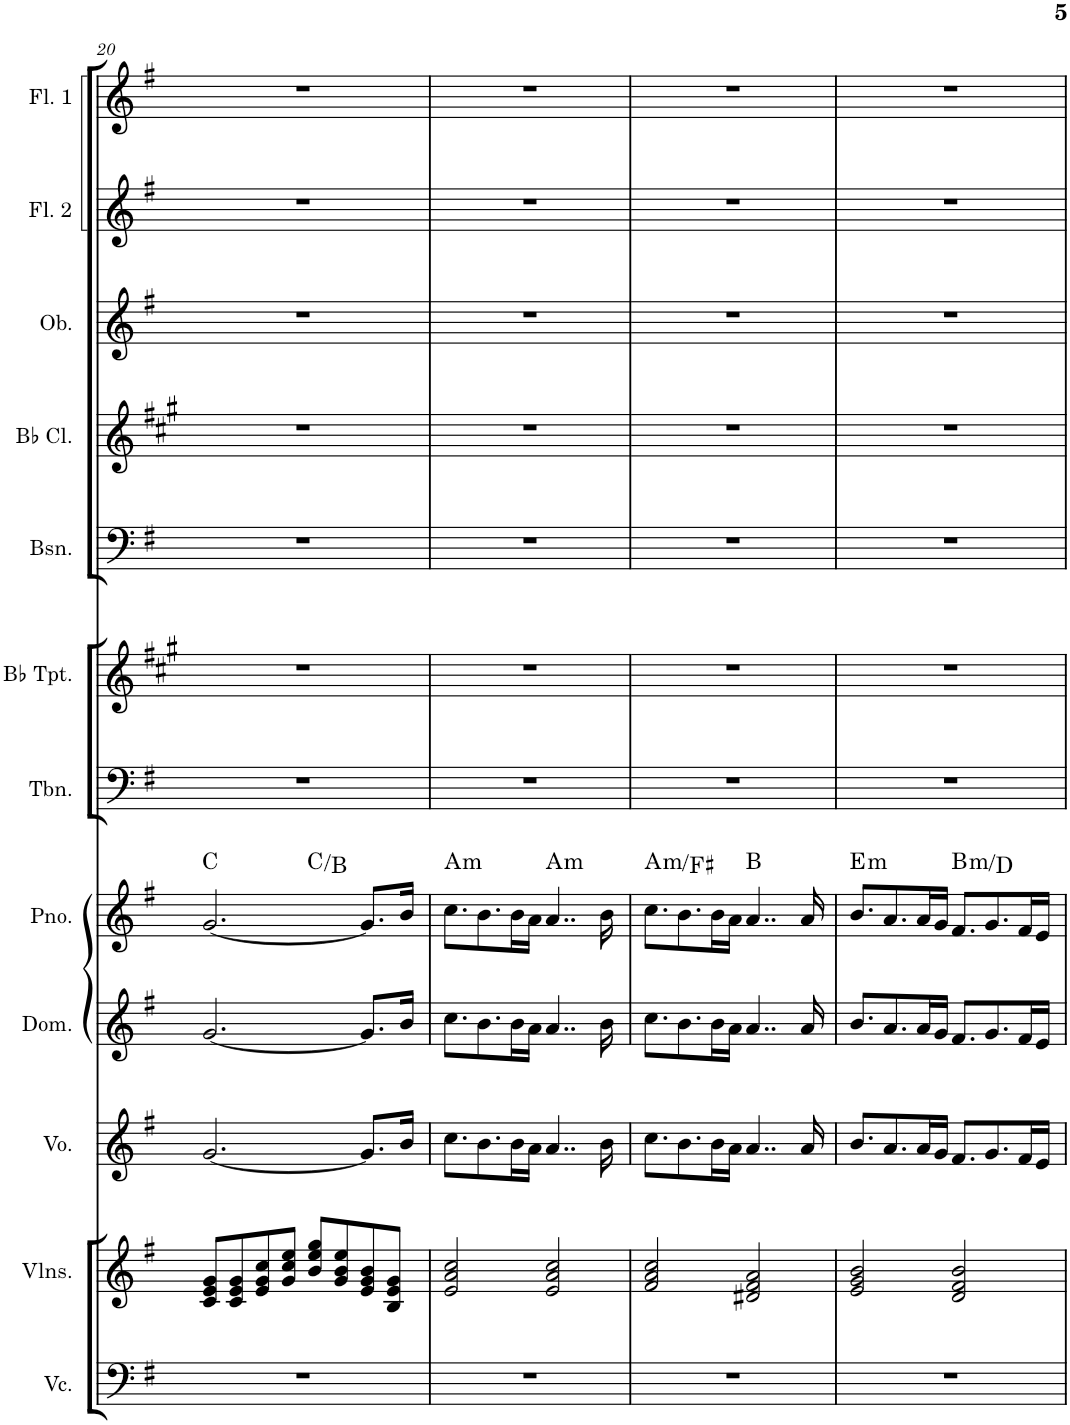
**kern	**kern	**kern	**kern	**kern	**harte	**kern	**kern	**kern	**kern	**kern	**kern	**kern
*part12	*part11	*part10	*part9	*part8	*part8	*part7	*part6	*part5	*part4	*part3	*part2	*part1
*staff12	*staff11	*staff10	*staff9	*staff8	*	*staff7	*staff6	*staff5	*staff4	*staff3	*staff2	*staff1
*I"Violoncello	*I"Violins	*I"Voice	*I"Domra	*I"Piano	*	*I"Trombone	*I"Bb Trumpet	*I"Bassoon	*I"Bb Clarinet	*I"Oboe	*I"Flute 2	*I"Flute 1
*I'Vc.	*I'Vlns.	*I'Vo.	*I'Dom.	*I'Pno.	*	*I'Tbn.	*I'Bb Tpt.	*I'Bsn.	*I'Bb Cl.	*I'Ob.	*I'Fl. 2	*I'Fl. 1
!!LO:PB:g=z
*clefF4	*clefG2	*clefG2	*clefG2	*clefG2	*	*clefF4	*clefG2	*clefF4	*clefG2	*clefG2	*clefG2	*clefG2
*	*	*	*	*	*	*	*Trd1c2	*	*Trd1c2	*	*	*
*k[f#]	*k[f#]	*k[f#]	*k[f#]	*k[f#]	*	*k[f#]	*k[f#c#g#]	*k[f#]	*k[f#c#g#]	*k[f#]	*k[f#]	*k[f#]
*M4/4	*M4/4	*M4/4	*M4/4	*M4/4	*	*M4/4	*M4/4	*M4/4	*M4/4	*M4/4	*M4/4	*M4/4
=20	=20	=20	=20	=20	=20	=20	=20	=20	=20	=20	=20	=20
*	*	*	*	*^	*	*	*	*	*	*	*	*
1r	8c/ 8e/ 8g/L	[2.g/	[2.g/	[2.g/	2ryy	C:maj	1r	1r	1r	1r	1r	1r	1r
.	8c/ 8e/ 8g/	.	.	.	.	.	.	.	.	.	.	.	.
.	8e/ 8g/ 8cc/	.	.	.	.	.	.	.	.	.	.	.	.
.	8g/ 8cc/ 8ee/J	.	.	.	.	.	.	.	.	.	.	.	.
.	8b/ 8ee/ 8gg/L	.	.	.	2ryy	C:maj/7	.	.	.	.	.	.	.
.	8g/ 8b/ 8ee/	.	.	.	.	.	.	.	.	.	.	.	.
.	8e/ 8g/ 8b/	8.g/L]	8.g/L]	8.g/L]	.	.	.	.	.	.	.	.	.
.	8B/ 8e/ 8g/J	.	.	.	.	.	.	.	.	.	.	.	.
.	.	16b/Jk	16b/Jk	16b/Jk	.	.	.	.	.	.	.	.	.
=21	=21	=21	=21	=21	=21	=21	=21	=21	=21	=21	=21	=21	=21
!	!	!	!	!	!	!LO:H:kt=m	!	!	!	!	!	!	!
*	*	*	*	*v	*v	*	*	*	*	*	*	*	*
1r	2e/ 2a/ 2cc/	8.cc\L	8.cc\L	8.cc\L	A:min	1r	1r	1r	1r	1r	1r	1r
.	.	8.b\	8.b\	8.b\	.	.	.	.	.	.	.	.
.	.	16b\L	16b\L	16b\L	.	.	.	.	.	.	.	.
.	.	16a\JJ	16a\JJ	16a\JJ	.	.	.	.	.	.	.	.
!	!	!	!	!	!LO:H:kt=m	!	!	!	!	!	!	!
.	2e/ 2a/ 2cc/	4..a/	4..a/	4..a/	A:min	.	.	.	.	.	.	.
.	.	16b\	16b\	16b\	.	.	.	.	.	.	.	.
=22	=22	=22	=22	=22	=22	=22	=22	=22	=22	=22	=22	=22
!	!	!	!	!	!LO:H:kt=m	!	!	!	!	!	!	!
1r	2f#/ 2a/ 2cc/	8.cc\L	8.cc\L	8.cc\L	A:min/6	1r	1r	1r	1r	1r	1r	1r
.	.	8.b\	8.b\	8.b\	.	.	.	.	.	.	.	.
.	.	16b\L	16b\L	16b\L	.	.	.	.	.	.	.	.
.	.	16a\JJ	16a\JJ	16a\JJ	.	.	.	.	.	.	.	.
.	2d#X/ 2f#/ 2a/	4..a/	4..a/	4..a/	B:maj	.	.	.	.	.	.	.
.	.	16a/	16a/	16a/	.	.	.	.	.	.	.	.
=23	=23	=23	=23	=23	=23	=23	=23	=23	=23	=23	=23	=23
!	!	!	!	!	!LO:H:kt=m	!	!	!	!	!	!	!
1r	2e/ 2g/ 2b/	8.b/L	8.b/L	8.b/L	E:min	1r	1r	1r	1r	1r	1r	1r
.	.	8.a/	8.a/	8.a/	.	.	.	.	.	.	.	.
.	.	16a/L	16a/L	16a/L	.	.	.	.	.	.	.	.
.	.	16g/JJ	16g/JJ	16g/JJ	.	.	.	.	.	.	.	.
!	!	!	!	!	!LO:H:kt=m	!	!	!	!	!	!	!
.	2d/ 2f#/ 2b/	8.f#/L	8.f#/L	8.f#/L	B:min/b3	.	.	.	.	.	.	.
.	.	8.g/	8.g/	8.g/	.	.	.	.	.	.	.	.
.	.	16f#/L	16f#/L	16f#/L	.	.	.	.	.	.	.	.
.	.	16e/JJ	16e/JJ	16e/JJ	.	.	.	.	.	.	.	.
=	=	=	=	=	=	=	=	=	=	=	=	=
*-	*-	*-	*-	*-	*-	*-	*-	*-	*-	*-	*-	*-
